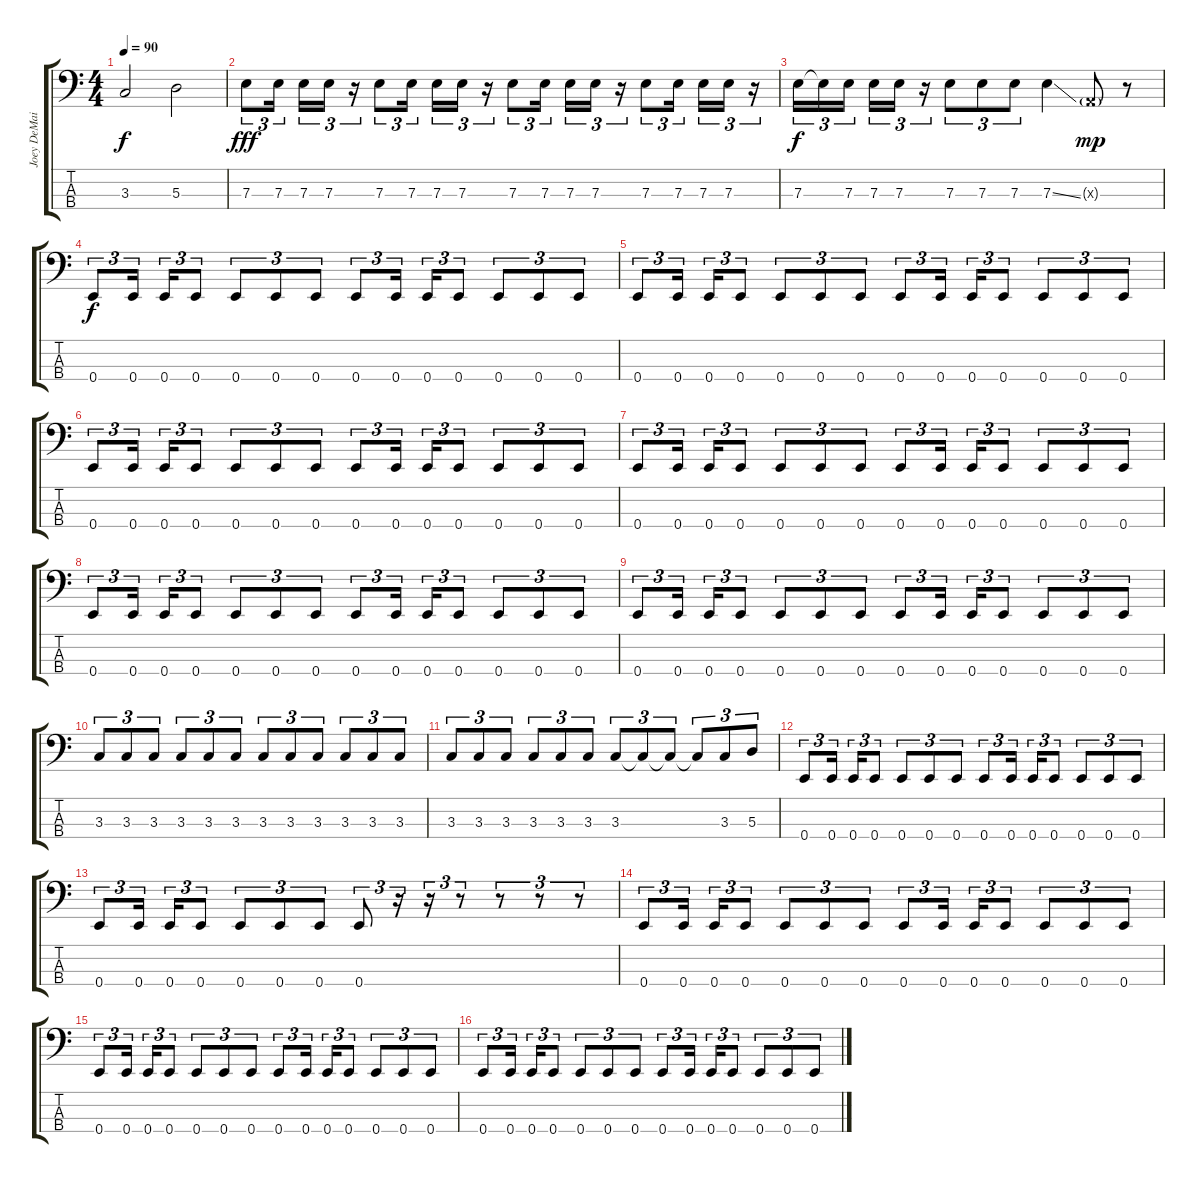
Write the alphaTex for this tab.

\track ("Joey DeMaio" "Joey DeMai") {instrument slapbass2}
\staff {score tabs}
\tuning (G2 D2 A1 E1) {hide}
\ts (4 4)
\tempo 90
\clef f4
\ks c
3.3.2{dy f} 5.3.2 |
7.3.8{tu (3 2) dy fff instrument overdrivenguitar} 7.3.16{tu (3 2)} 7.3.16{tu (3 2)} 7.3.16{tu (3 2)} r.16{tu (3 2)} 7.3.8{tu (3 2)} 7.3.16{tu (3 2)} 7.3.16{tu (3 2)} 7.3.16{tu (3 2)} r.16{tu (3 2)} 7.3.8{tu (3 2)} 7.3.16{tu (3 2)} 7.3.16{tu (3 2)} 7.3.16{tu (3 2)} r.16{tu (3 2)} 7.3.8{tu (3 2)} 7.3.16{tu (3 2)} 7.3.16{tu (3 2)} 7.3.16{tu (3 2)} r.16{tu (3 2)} |
7.3.16{tu (3 2) dy f} 7.3{t}.16{tu (3 2)} 7.3.16{tu (3 2)} 7.3.16{tu (3 2)} 7.3.16{tu (3 2)} r.16{tu (3 2)} 7.3.8{tu (3 2)} 7.3.8{tu (3 2)} 7.3.8{tu (3 2)} 7.3{ss}.4 0.3{g x}.8{dy mp} r.8 |
0.4.8{tu (3 2) dy f instrument slapbass2} 0.4.16{tu (3 2)} 0.4.16{tu (3 2)} 0.4.8{tu (3 2)} 0.4.8{tu (3 2)} 0.4.8{tu (3 2)} 0.4.8{tu (3 2)} 0.4.8{tu (3 2)} 0.4.16{tu (3 2)} 0.4.16{tu (3 2)} 0.4.8{tu (3 2)} 0.4.8{tu (3 2)} 0.4.8{tu (3 2)} 0.4.8{tu (3 2)} |
0.4.8{tu (3 2)} 0.4.16{tu (3 2)} 0.4.16{tu (3 2)} 0.4.8{tu (3 2)} 0.4.8{tu (3 2)} 0.4.8{tu (3 2)} 0.4.8{tu (3 2)} 0.4.8{tu (3 2)} 0.4.16{tu (3 2)} 0.4.16{tu (3 2)} 0.4.8{tu (3 2)} 0.4.8{tu (3 2)} 0.4.8{tu (3 2)} 0.4.8{tu (3 2)} |
0.4.8{tu (3 2)} 0.4.16{tu (3 2)} 0.4.16{tu (3 2)} 0.4.8{tu (3 2)} 0.4.8{tu (3 2)} 0.4.8{tu (3 2)} 0.4.8{tu (3 2)} 0.4.8{tu (3 2)} 0.4.16{tu (3 2)} 0.4.16{tu (3 2)} 0.4.8{tu (3 2)} 0.4.8{tu (3 2)} 0.4.8{tu (3 2)} 0.4.8{tu (3 2)} |
0.4.8{tu (3 2)} 0.4.16{tu (3 2)} 0.4.16{tu (3 2)} 0.4.8{tu (3 2)} 0.4.8{tu (3 2)} 0.4.8{tu (3 2)} 0.4.8{tu (3 2)} 0.4.8{tu (3 2)} 0.4.16{tu (3 2)} 0.4.16{tu (3 2)} 0.4.8{tu (3 2)} 0.4.8{tu (3 2)} 0.4.8{tu (3 2)} 0.4.8{tu (3 2)} |
0.4.8{tu (3 2)} 0.4.16{tu (3 2)} 0.4.16{tu (3 2)} 0.4.8{tu (3 2)} 0.4.8{tu (3 2)} 0.4.8{tu (3 2)} 0.4.8{tu (3 2)} 0.4.8{tu (3 2)} 0.4.16{tu (3 2)} 0.4.16{tu (3 2)} 0.4.8{tu (3 2)} 0.4.8{tu (3 2)} 0.4.8{tu (3 2)} 0.4.8{tu (3 2)} |
0.4.8{tu (3 2)} 0.4.16{tu (3 2)} 0.4.16{tu (3 2)} 0.4.8{tu (3 2)} 0.4.8{tu (3 2)} 0.4.8{tu (3 2)} 0.4.8{tu (3 2)} 0.4.8{tu (3 2)} 0.4.16{tu (3 2)} 0.4.16{tu (3 2)} 0.4.8{tu (3 2)} 0.4.8{tu (3 2)} 0.4.8{tu (3 2)} 0.4.8{tu (3 2)} |
3.3.8{tu (3 2)} 3.3.8{tu (3 2)} 3.3.8{tu (3 2)} 3.3.8{tu (3 2)} 3.3.8{tu (3 2)} 3.3.8{tu (3 2)} 3.3.8{tu (3 2)} 3.3.8{tu (3 2)} 3.3.8{tu (3 2)} 3.3.8{tu (3 2)} 3.3.8{tu (3 2)} 3.3.8{tu (3 2)} |
3.3.8{tu (3 2)} 3.3.8{tu (3 2)} 3.3.8{tu (3 2)} 3.3.8{tu (3 2)} 3.3.8{tu (3 2)} 3.3.8{tu (3 2)} 3.3.8{tu (3 2)} 3.3{t}.8{tu (3 2)} 3.3{t}.8{tu (3 2)} 3.3{t}.8{tu (3 2)} 3.3.8{tu (3 2)} 5.3.8{tu (3 2)} |
0.4.8{tu (3 2)} 0.4.16{tu (3 2)} 0.4.16{tu (3 2)} 0.4.8{tu (3 2)} 0.4.8{tu (3 2)} 0.4.8{tu (3 2)} 0.4.8{tu (3 2)} 0.4.8{tu (3 2)} 0.4.16{tu (3 2)} 0.4.16{tu (3 2)} 0.4.8{tu (3 2)} 0.4.8{tu (3 2)} 0.4.8{tu (3 2)} 0.4.8{tu (3 2)} |
0.4.8{tu (3 2)} 0.4.16{tu (3 2)} 0.4.16{tu (3 2)} 0.4.8{tu (3 2)} 0.4.8{tu (3 2)} 0.4.8{tu (3 2)} 0.4.8{tu (3 2)} 0.4.8{tu (3 2)} r.16{tu (3 2)} r.16{tu (3 2)} r.8{tu (3 2)} r.8{tu (3 2)} r.8{tu (3 2)} r.8{tu (3 2)} |
0.4.8{tu (3 2)} 0.4.16{tu (3 2)} 0.4.16{tu (3 2)} 0.4.8{tu (3 2)} 0.4.8{tu (3 2)} 0.4.8{tu (3 2)} 0.4.8{tu (3 2)} 0.4.8{tu (3 2)} 0.4.16{tu (3 2)} 0.4.16{tu (3 2)} 0.4.8{tu (3 2)} 0.4.8{tu (3 2)} 0.4.8{tu (3 2)} 0.4.8{tu (3 2)} |
0.4.8{tu (3 2)} 0.4.16{tu (3 2)} 0.4.16{tu (3 2)} 0.4.8{tu (3 2)} 0.4.8{tu (3 2)} 0.4.8{tu (3 2)} 0.4.8{tu (3 2)} 0.4.8{tu (3 2)} 0.4.16{tu (3 2)} 0.4.16{tu (3 2)} 0.4.8{tu (3 2)} 0.4.8{tu (3 2)} 0.4.8{tu (3 2)} 0.4.8{tu (3 2)} |
0.4.8{tu (3 2)} 0.4.16{tu (3 2)} 0.4.16{tu (3 2)} 0.4.8{tu (3 2)} 0.4.8{tu (3 2)} 0.4.8{tu (3 2)} 0.4.8{tu (3 2)} 0.4.8{tu (3 2)} 0.4.16{tu (3 2)} 0.4.16{tu (3 2)} 0.4.8{tu (3 2)} 0.4.8{tu (3 2)} 0.4.8{tu (3 2)} 0.4.8{tu (3 2)}
